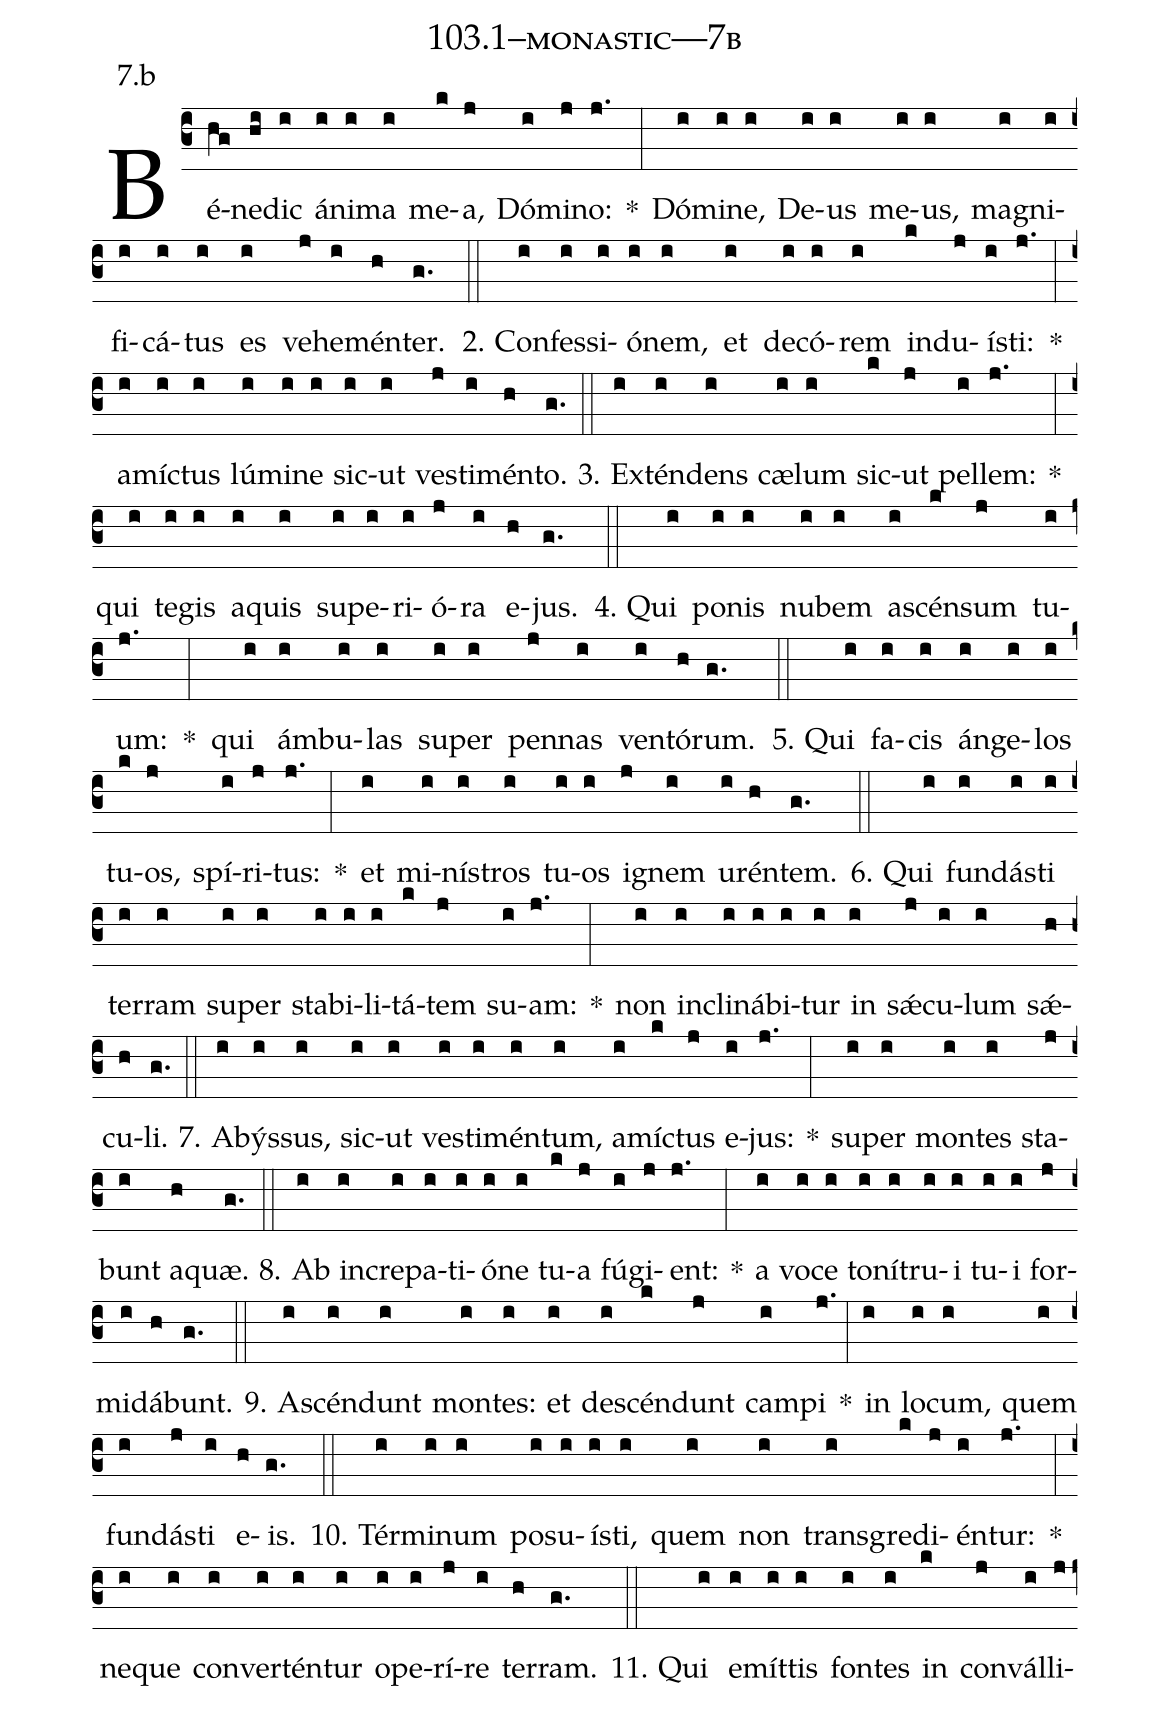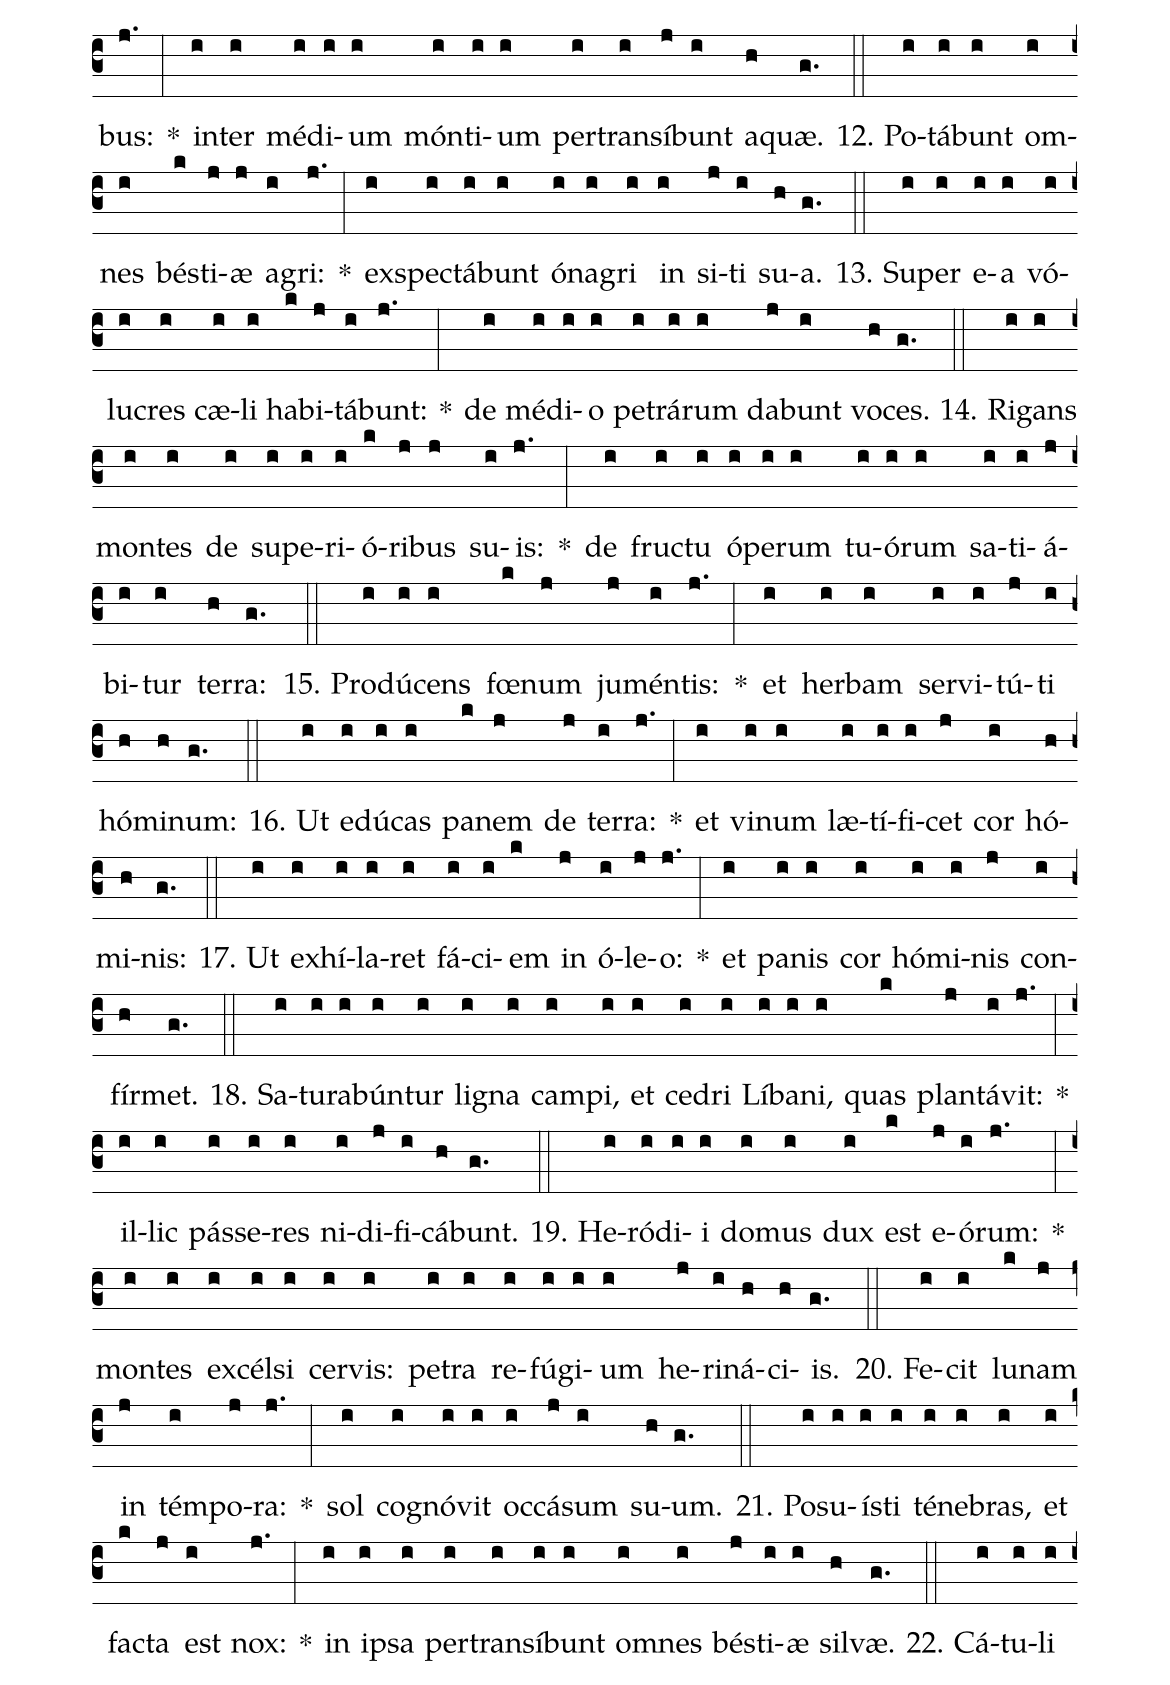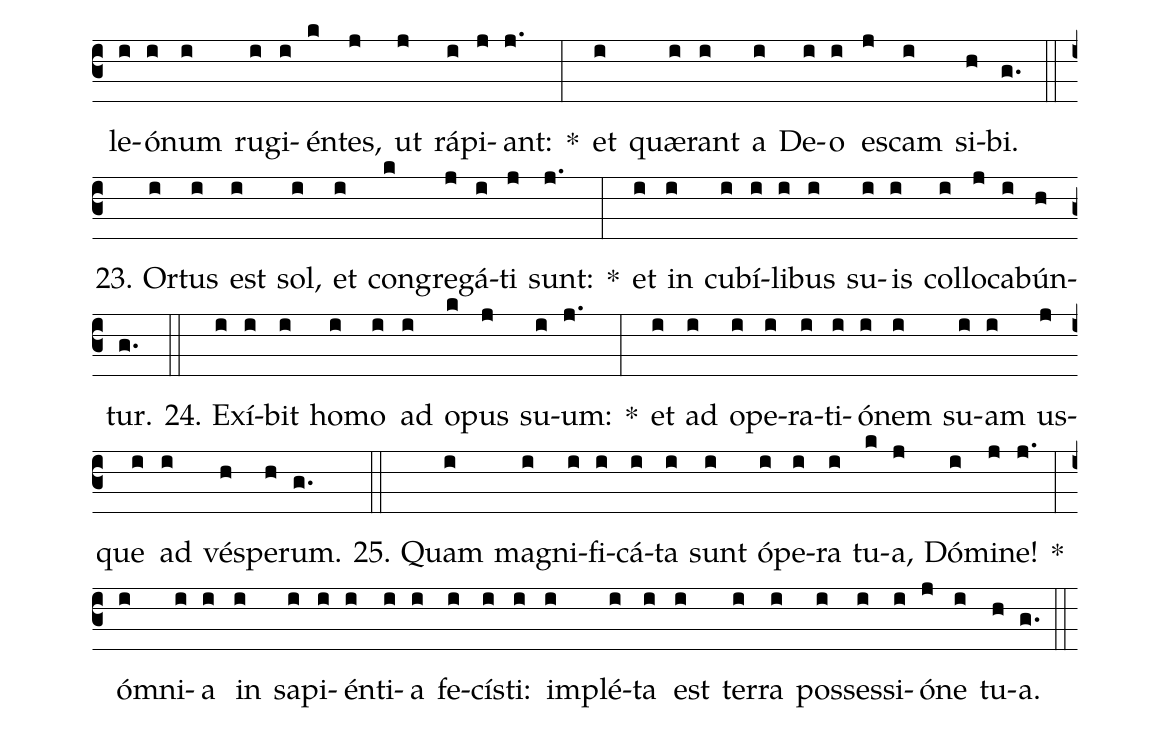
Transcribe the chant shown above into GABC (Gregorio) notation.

name: 103.1--monastic---7b;
annotation: 7.b;
%%
(c3)Bé(hg)ne(hi)dic(i) á(i)ni(i)ma(i) me(k)a,(j) Dó(i)mi(j)no:(j.) *(:) Dó(i)mi(i)ne,(i) De(i)us(i) me(i)us,(i) ma(i)gni(i)fi(i)cá(i)tus(i) es(i) ve(j)he(i)mén(h)ter.(g.) (::)
2. Con(i)fes(i)si(i)ó(i)nem,(i) et(i) de(i)có(i)rem(i) ind(k)u(j)ís(i)ti:(j.) *(:) a(i)míc(i)tus(i) lú(i)mi(i)ne(i) sic(i)ut(i) ves(j)ti(i)mén(h)to.(g.) (::)
3. Ex(i)tén(i)dens(i) cæ(i)lum(i) sic(k)ut(j) pel(i)lem:(j.) *(:) qui(i) te(i)gis(i) a(i)quis(i) su(i)pe(i)ri(i)ó(j)ra(i) e(h)jus.(g.) (::)
4. Qui(i) po(i)nis(i) nu(i)bem(i) a(i)scén(k)sum(j) tu(i)um:(j.) *(:) qui(i) ám(i)bu(i)las(i) su(i)per(i) pen(j)nas(i) ven(i)tó(h)rum.(g.) (::)
5. Qui(i) fa(i)cis(i) án(i)ge(i)los(i) tu(k)os,(j) spí(i)ri(j)tus:(j.) *(:) et(i) mi(i)nís(i)tros(i) tu(i)os(i) i(j)gnem(i) u(i)rén(h)tem.(g.) (::)
6. Qui(i) fun(i)dás(i)ti(i) ter(i)ram(i) su(i)per(i) sta(i)bi(i)li(i)tá(k)tem(j) su(i)am:(j.) *(:) non(i) in(i)cli(i)ná(i)bi(i)tur(i) in(i) sǽ(j)cu(i)lum(i) sǽ(h)cu(h)li.(g.) (::)
7. A(i)býs(i)sus,(i) sic(i)ut(i) ves(i)ti(i)mén(i)tum,(i) a(i)míc(k)tus(j) e(i)jus:(j.) *(:) su(i)per(i) mon(i)tes(i) sta(j)bunt(i) a(h)quæ.(g.) (::)
8. Ab(i) in(i)cre(i)pa(i)ti(i)ó(i)ne(i) tu(k)a(j) fú(i)gi(j)ent:(j.) *(:) a(i) vo(i)ce(i) to(i)ní(i)tru(i)i(i) tu(i)i(i) for(j)mi(i)dá(h)bunt.(g.) (::)
9. A(i)scén(i)dunt(i) mon(i)tes:(i) et(i) de(i)scén(k)dunt(j) cam(i)pi(j.) *(:) in(i) lo(i)cum,(i) quem(i) fun(i)dás(j)ti(i) e(h)is.(g.) (::)
10. Tér(i)mi(i)num(i) po(i)su(i)ís(i)ti,(i) quem(i) non(i) trans(i)gre(k)di(j)én(i)tur:(j.) *(:) ne(i)que(i) con(i)ver(i)tén(i)tur(i) o(i)pe(i)rí(j)re(i) ter(h)ram.(g.) (::)
11. Qui(i) e(i)mít(i)tis(i) fon(i)tes(i) in(k) con(j)vál(i)li(j)bus:(j.) *(:) in(i)ter(i) mé(i)di(i)um(i) món(i)ti(i)um(i) per(i)trans(i)í(j)bunt(i) a(h)quæ.(g.) (::)
12. Po(i)tá(i)bunt(i) om(i)nes(i) bés(k)ti(j)æ(j) a(i)gri:(j.) *(:) ex(i)spec(i)tá(i)bunt(i) ó(i)na(i)gri(i) in(i) si(j)ti(i) su(h)a.(g.) (::)
13. Su(i)per(i) e(i)a(i) vó(i)lu(i)cres(i) cæ(i)li(i) ha(k)bi(j)tá(i)bunt:(j.) *(:) de(i) mé(i)di(i)o(i) pe(i)trá(i)rum(i) da(j)bunt(i) vo(h)ces.(g.) (::)
14. Ri(i)gans(i) mon(i)tes(i) de(i) su(i)pe(i)ri(i)ó(k)ri(j)bus(j) su(i)is:(j.) *(:) de(i) fruc(i)tu(i) ó(i)pe(i)rum(i) tu(i)ó(i)rum(i) sa(i)ti(i)á(j)bi(i)tur(i) ter(h)ra:(g.) (::)
15. Pro(i)dú(i)cens(i) fœ(k)num(j) ju(j)mén(i)tis:(j.) *(:) et(i) her(i)bam(i) ser(i)vi(i)tú(j)ti(i) hó(h)mi(h)num:(g.) (::)
16. Ut(i) e(i)dú(i)cas(i) pa(k)nem(j) de(j) ter(i)ra:(j.) *(:) et(i) vi(i)num(i) læ(i)tí(i)fi(i)cet(j) cor(i) hó(h)mi(h)nis:(g.) (::)
17. Ut(i) ex(i)hí(i)la(i)ret(i) fá(i)ci(i)em(k) in(j) ó(i)le(j)o:(j.) *(:) et(i) pa(i)nis(i) cor(i) hó(i)mi(i)nis(j) con(i)fír(h)met.(g.) (::)
18. Sa(i)tu(i)ra(i)bún(i)tur(i) li(i)gna(i) cam(i)pi,(i) et(i) ce(i)dri(i) Lí(i)ba(i)ni,(i) quas(k) plan(j)tá(i)vit:(j.) *(:) il(i)lic(i) pás(i)se(i)res(i) ni(i)di(j)fi(i)cá(h)bunt.(g.) (::)
19. He(i)ró(i)di(i)i(i) do(i)mus(i) dux(i) est(k) e(j)ó(i)rum:(j.) *(:) mon(i)tes(i) ex(i)cél(i)si(i) cer(i)vis:(i) pe(i)tra(i) re(i)fú(i)gi(i)um(i) he(j)ri(i)ná(h)ci(h)is.(g.) (::)
20. Fe(i)cit(i) lu(k)nam(j) in(j) tém(i)po(j)ra:(j.) *(:) sol(i) co(i)gnó(i)vit(i) oc(i)cá(j)sum(i) su(h)um.(g.) (::)
21. Po(i)su(i)ís(i)ti(i) té(i)ne(i)bras,(i) et(i) fac(k)ta(j) est(i) nox:(j.) *(:) in(i) ip(i)sa(i) per(i)trans(i)í(i)bunt(i) om(i)nes(i) bés(j)ti(i)æ(i) sil(h)væ.(g.) (::)
22. Cá(i)tu(i)li(i) le(i)ó(i)num(i) ru(i)gi(i)én(k)tes,(j) ut(j) rá(i)pi(j)ant:(j.) *(:) et(i) quæ(i)rant(i) a(i) De(i)o(i) es(j)cam(i) si(h)bi.(g.) (::)
23. Or(i)tus(i) est(i) sol,(i) et(i) con(k)gre(j)gá(i)ti(j) sunt:(j.) *(:) et(i) in(i) cu(i)bí(i)li(i)bus(i) su(i)is(i) col(i)lo(j)ca(i)bún(h)tur.(g.) (::)
24. Ex(i)í(i)bit(i) ho(i)mo(i) ad(i) o(k)pus(j) su(i)um:(j.) *(:) et(i) ad(i) o(i)pe(i)ra(i)ti(i)ó(i)nem(i) su(i)am(i) us(j)que(i) ad(i) vés(h)pe(h)rum.(g.) (::)
25. Quam(i) ma(i)gni(i)fi(i)cá(i)ta(i) sunt(i) ó(i)pe(i)ra(i) tu(k)a,(j) Dó(i)mi(j)ne!(j.) *(:) óm(i)ni(i)a(i) in(i) sa(i)pi(i)én(i)ti(i)a(i) fe(i)cís(i)ti:(i) im(i)plé(i)ta(i) est(i) ter(i)ra(i) pos(i)ses(i)si(i)ó(j)ne(i) tu(h)a.(g.) (::)
